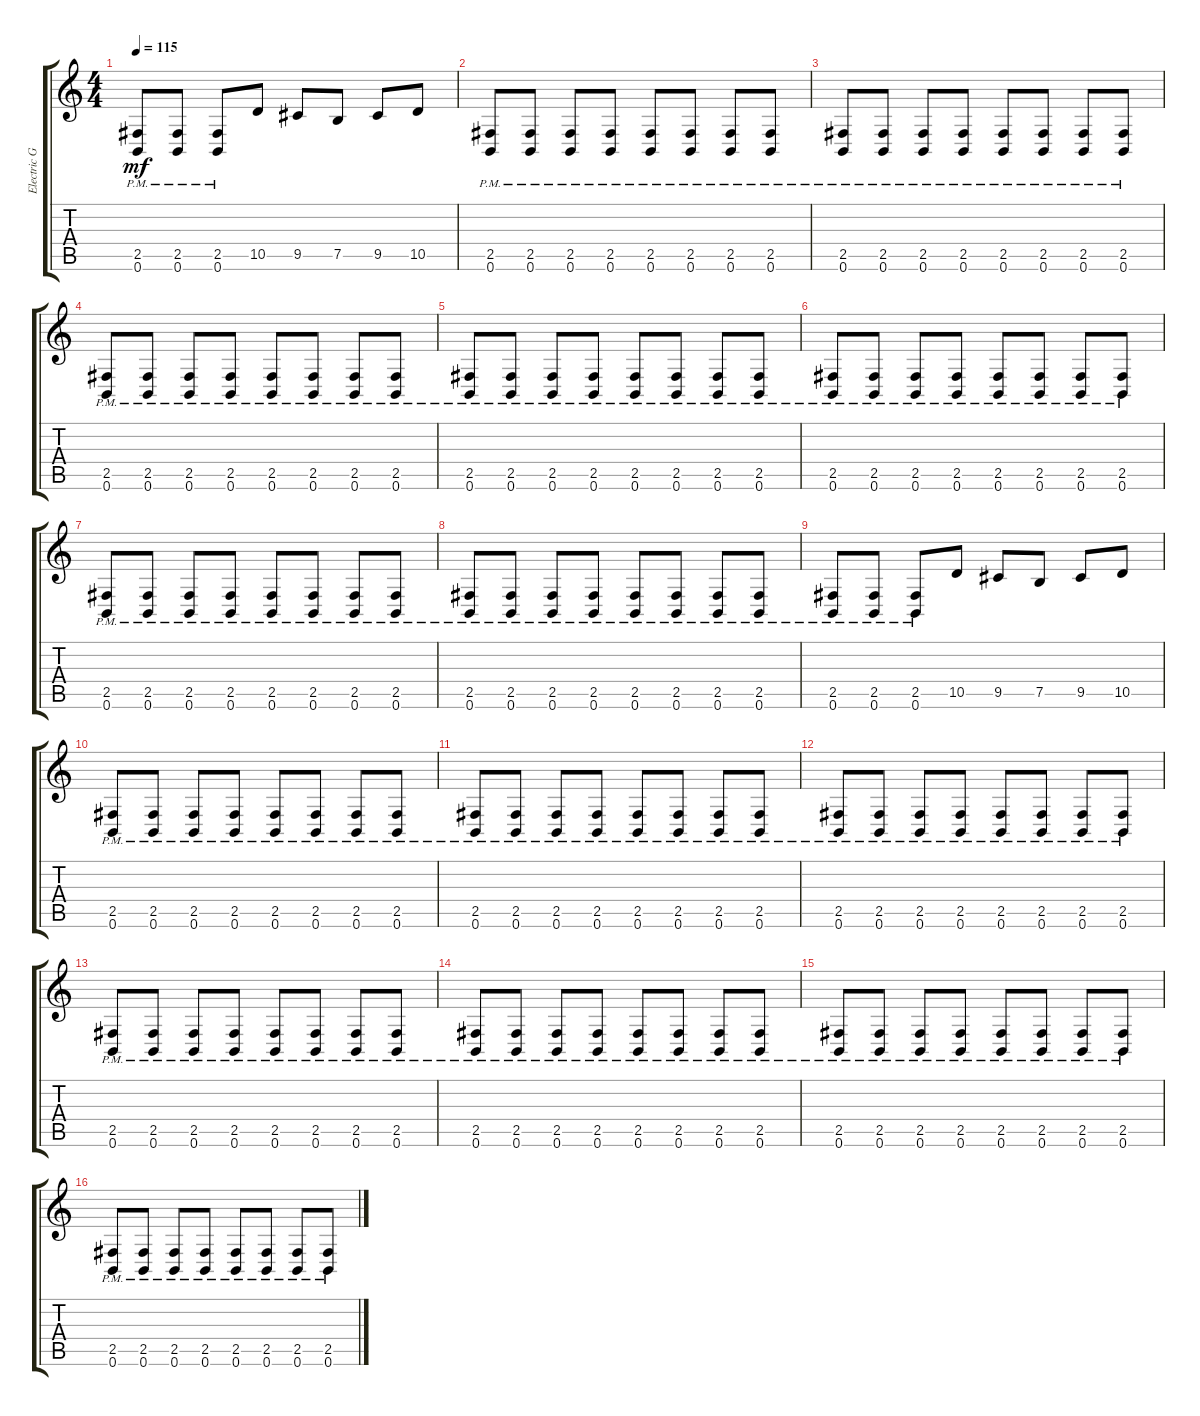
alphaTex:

\track ("Electric Guitar" "Electric G") {instrument overdrivenguitar}
\staff {score tabs}
\tuning (B3 Gb3 D3 A2 E2 B1) {hide}
\ts (4 4)
\tempo 115
\clef g2
\ks c
(2.5{pm} 0.6{pm}).8{dy mf} (2.5{pm} 0.6{pm}).8 (2.5{pm} 0.6{pm}).8 10.5.8 9.5.8 7.5.8 9.5.8 10.5.8 |
(2.5{pm} 0.6{pm}).8 (2.5{pm} 0.6{pm}).8 (2.5{pm} 0.6{pm}).8 (2.5{pm} 0.6{pm}).8 (2.5{pm} 0.6{pm}).8 (2.5{pm} 0.6{pm}).8 (2.5{pm} 0.6{pm}).8 (2.5{pm} 0.6{pm}).8 |
(2.5{pm} 0.6{pm}).8 (2.5{pm} 0.6{pm}).8 (2.5{pm} 0.6{pm}).8 (2.5{pm} 0.6{pm}).8 (2.5{pm} 0.6{pm}).8 (2.5{pm} 0.6{pm}).8 (2.5{pm} 0.6{pm}).8 (2.5{pm} 0.6{pm}).8 |
(2.5{pm} 0.6{pm}).8 (2.5{pm} 0.6{pm}).8 (2.5{pm} 0.6{pm}).8 (2.5{pm} 0.6{pm}).8 (2.5{pm} 0.6{pm}).8 (2.5{pm} 0.6{pm}).8 (2.5{pm} 0.6{pm}).8 (2.5{pm} 0.6{pm}).8 |
(2.5{pm} 0.6{pm}).8 (2.5{pm} 0.6{pm}).8 (2.5{pm} 0.6{pm}).8 (2.5{pm} 0.6{pm}).8 (2.5{pm} 0.6{pm}).8 (2.5{pm} 0.6{pm}).8 (2.5{pm} 0.6{pm}).8 (2.5{pm} 0.6{pm}).8 |
(2.5{pm} 0.6{pm}).8 (2.5{pm} 0.6{pm}).8 (2.5{pm} 0.6{pm}).8 (2.5{pm} 0.6{pm}).8 (2.5{pm} 0.6{pm}).8 (2.5{pm} 0.6{pm}).8 (2.5{pm} 0.6{pm}).8 (2.5{pm} 0.6{pm}).8 |
(2.5{pm} 0.6{pm}).8 (2.5{pm} 0.6{pm}).8 (2.5{pm} 0.6{pm}).8 (2.5{pm} 0.6{pm}).8 (2.5{pm} 0.6{pm}).8 (2.5{pm} 0.6{pm}).8 (2.5{pm} 0.6{pm}).8 (2.5{pm} 0.6{pm}).8 |
(2.5{pm} 0.6{pm}).8 (2.5{pm} 0.6{pm}).8 (2.5{pm} 0.6{pm}).8 (2.5{pm} 0.6{pm}).8 (2.5{pm} 0.6{pm}).8 (2.5{pm} 0.6{pm}).8 (2.5{pm} 0.6{pm}).8 (2.5{pm} 0.6{pm}).8 |
(2.5{pm} 0.6{pm}).8 (2.5{pm} 0.6{pm}).8 (2.5{pm} 0.6{pm}).8 10.5.8 9.5.8 7.5.8 9.5.8 10.5.8 |
(2.5{pm} 0.6{pm}).8 (2.5{pm} 0.6{pm}).8 (2.5{pm} 0.6{pm}).8 (2.5{pm} 0.6{pm}).8 (2.5{pm} 0.6{pm}).8 (2.5{pm} 0.6{pm}).8 (2.5{pm} 0.6{pm}).8 (2.5{pm} 0.6{pm}).8 |
(2.5{pm} 0.6{pm}).8 (2.5{pm} 0.6{pm}).8 (2.5{pm} 0.6{pm}).8 (2.5{pm} 0.6{pm}).8 (2.5{pm} 0.6{pm}).8 (2.5{pm} 0.6{pm}).8 (2.5{pm} 0.6{pm}).8 (2.5{pm} 0.6{pm}).8 |
(2.5{pm} 0.6{pm}).8 (2.5{pm} 0.6{pm}).8 (2.5{pm} 0.6{pm}).8 (2.5{pm} 0.6{pm}).8 (2.5{pm} 0.6{pm}).8 (2.5{pm} 0.6{pm}).8 (2.5{pm} 0.6{pm}).8 (2.5{pm} 0.6{pm}).8 |
(2.5{pm} 0.6{pm}).8 (2.5{pm} 0.6{pm}).8 (2.5{pm} 0.6{pm}).8 (2.5{pm} 0.6{pm}).8 (2.5{pm} 0.6{pm}).8 (2.5{pm} 0.6{pm}).8 (2.5{pm} 0.6{pm}).8 (2.5{pm} 0.6{pm}).8 |
(2.5{pm} 0.6{pm}).8 (2.5{pm} 0.6{pm}).8 (2.5{pm} 0.6{pm}).8 (2.5{pm} 0.6{pm}).8 (2.5{pm} 0.6{pm}).8 (2.5{pm} 0.6{pm}).8 (2.5{pm} 0.6{pm}).8 (2.5{pm} 0.6{pm}).8 |
(2.5{pm} 0.6{pm}).8 (2.5{pm} 0.6{pm}).8 (2.5{pm} 0.6{pm}).8 (2.5{pm} 0.6{pm}).8 (2.5{pm} 0.6{pm}).8 (2.5{pm} 0.6{pm}).8 (2.5{pm} 0.6{pm}).8 (2.5{pm} 0.6{pm}).8 |
(2.5{pm} 0.6{pm}).8 (2.5{pm} 0.6{pm}).8 (2.5{pm} 0.6{pm}).8 (2.5{pm} 0.6{pm}).8 (2.5{pm} 0.6{pm}).8 (2.5{pm} 0.6{pm}).8 (2.5{pm} 0.6{pm}).8 (2.5{pm} 0.6{pm}).8
